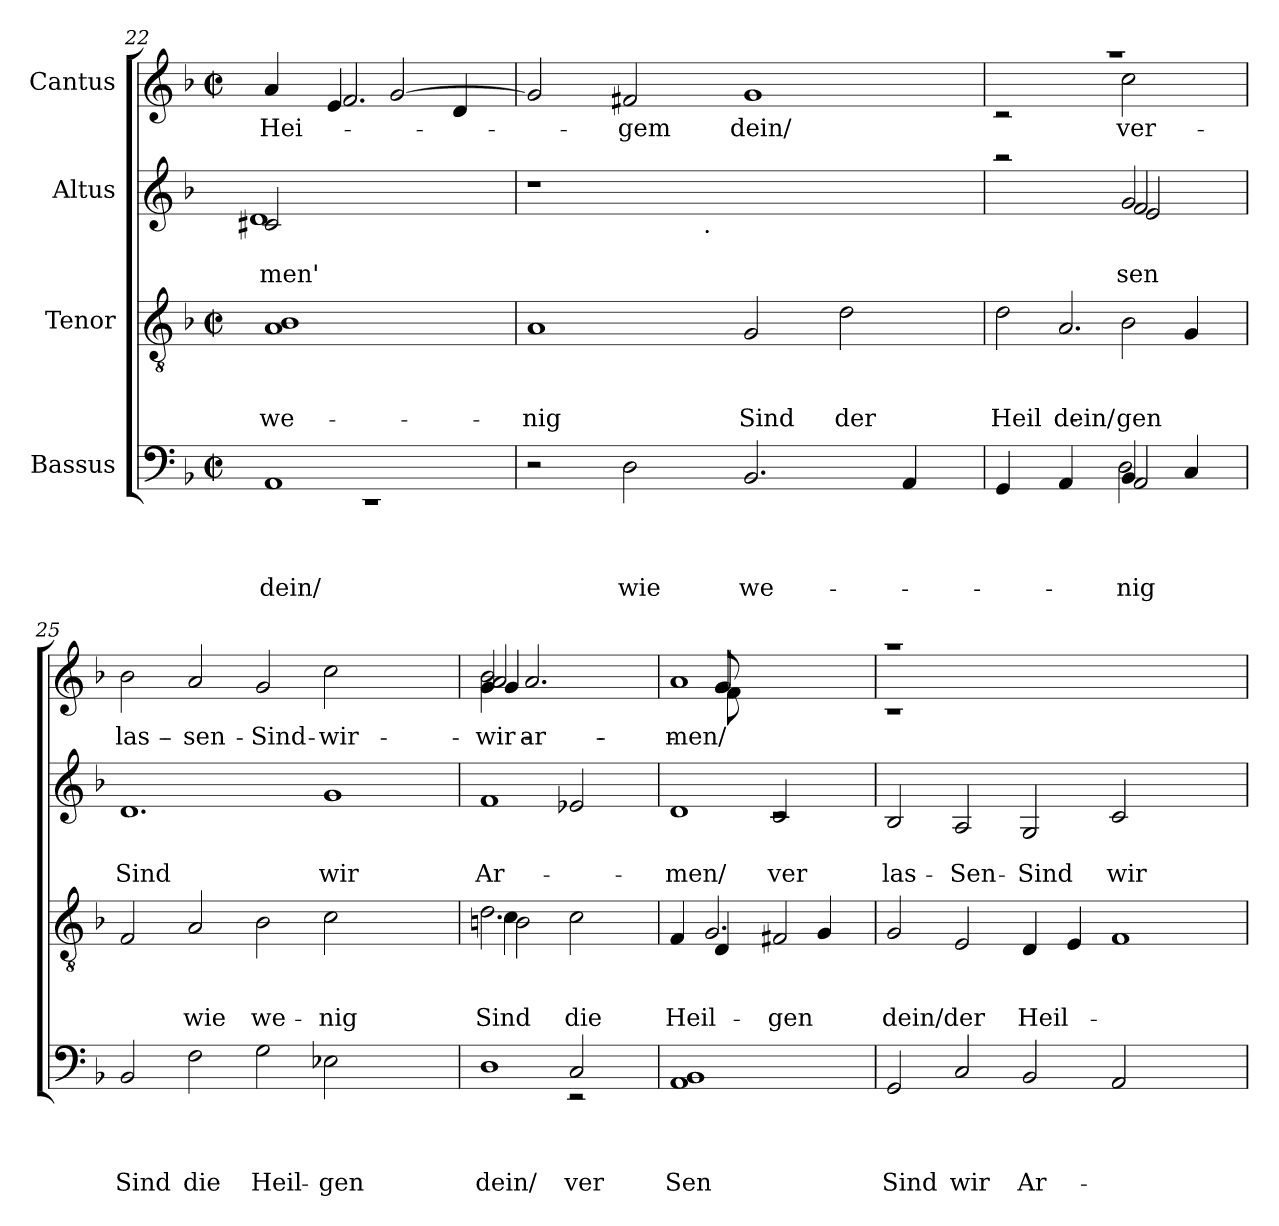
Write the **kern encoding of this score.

**kern	**text	**text	**text	**text	**kern	**text	**text	**text	**kern	**text	**text	**kern	**text
*part4	*part4	*part4	*part4	*part4	*part3	*part3	*part3	*part3	*part2	*part2	*part2	*part1	*part1
*staff4	*staff4	*staff4	*staff4	*staff4	*staff3	*staff3	*staff3	*staff3	*staff2	*staff2	*staff2	*staff1	*staff1
*I"Bassus	*	*	*	*	*I"Tenor	*	*	*	*I"Altus	*	*	*I"Cantus	*
*clefF4	*	*	*	*	*clefGv2	*	*	*	*clefG2	*	*	*clefG2	*
*k[b-]	*	*	*	*	*k[b-]	*	*	*	*k[b-]	*	*	*k[b-]	*
*F:	*	*	*	*	*F:	*	*	*	*F:	*	*	*F:	*
*M2/2	*	*	*	*	*M2/2	*	*	*	*	*	*	*M2/2	*
*met(c|)	*	*	*	*	*met(c|)	*	*	*	*	*	*	*met(c|)	*
=22	=22	=22	=22	=22	=22	=22	=22	=22	=22	=22	=22	=22	=22
!	!	!	!	!LO:LY:b	!	!	!	!LO:LY:b	!	!	!LO:LY:b	!	!LO:LY:b
*^	*	*	*	*	*	*	*	*	*^	*	*	*^	*
*	*	*	*	*	*	*	*	*	*	*	*	*	*	*	*^	*
1AA	1rEE	.	.	.	dein/	1A 1B-	.	.	we-	2c#X/	1d	.	-men'	4a/	4ryy	2.ryy	Hei-
.	.	.	.	.	.	.	.	.	.	.	.	.	.	4e/	2.f/	.	.
.	.	.	.	.	.	.	.	.	.	2ryy	.	.	.	[<2g/	.	.	.
.	.	.	.	.	.	.	.	.	.	.	.	.	.	.	.	4d/	.
*v	*v	*	*	*	*	*	*	*	*	*	*	*	*	*	*	*	*
!!LO:LB:g=z
=23	=23	=23	=23	=23	=23	=23	=23	=23	=23	=23	=23	=23	=23	=23	=23	=23
!	!	!	!	!	!	!	!	!LO:LY:b	!	!	!	!	!	!	!	!
*	*	*	*	*	*	*	*	*	*	*	*	*	*v	*v	*v	*
2r	.	.	.	.	1A	.	.	-nig	1r	2..ryy	.	.	2g/]	.
!	!	!	!	!LO:LY:b	!	!	!	!	!	!	!	!	!	!LO:LY:b
2D\	.	.	.	wie	.	.	.	.	.	.	.	.	2f#X/	-gem
!	!	!	!	!	!	!	!	!	!	!LO:TX:b:t=.	!	!	!	!
.	.	.	.	.	.	.	.	.	.	1ryy	.	.	.	.
!	!	!	!	!LO:LY:b	!	!	!	!LO:LY:b	!	!	!	!	!	!LO:LY:b
2.BB-/	.	.	.	we-	2G/	.	.	Sind	1ryy	.	.	.	1g	dein/
!	!	!	!	!	!	!	!	!LO:LY:b	!	!	!	!	!	!
.	.	.	.	.	2d\	.	.	der	.	.	.	.	.	.
4AA/	.	.	.	.	.	.	.	.	.	.	.	.	.	.
.	.	.	.	.	.	.	.	.	.	8ryy	.	.	.	.
=24	=24	=24	=24	=24	=24	=24	=24	=24	=24	=24	=24	=24	=24	=24
*^	*	*	*	*	*	*	*	*	*	*	*	*	*	*
*	*^	*	*	*	*	*	*	*	*	*	*	*	*	*	*
!	!	!	!	!	!	!	!	!	!	!LO:LY:b	!	!	!	!	!	!
*	*	*	*	*	*	*	*^	*	*	*	*	*^	*	*	*^	*
*	*	*	*	*	*	*	*	*^	*	*	*	*	*	*	*	*	*	*	*
4GG/	2ryy	2ryy	.	.	.	.	2d\	4ryy	2.ryy	.	.	Heil-	2raa	2ryy	2ryy	.	.	1raa	2rc	.
!	!	!	!	!	!	!	!	!	!	!	!	!LO:LY:b	!	!	!	!	!	!	!	!
4AA/	.	.	.	.	.	.	.	2.A/	.	.	.	dein/	.	.	.	.	.	.	.	.
!	!	!	!	!	!	!LO:LY:b	!	!	!	!	!	!LO:LY:b	!	!	!	!	!LO:LY:b	!	!	!
!	!	!	!	!	!	!	!	!	!	!	!	!	!	!	!	!	!LO:LY:b	!	!	!
!	!	!	!	!	!	!	!	!	!	!	!	!	!	!	!	!	!LO:LY:b:rj	!	!	!LO:LY:b
4BB-/	2D\	2AA/	.	.	.	-nig	2B-\	.	.	.	.	-gen	2g/	2f/	2e/	.	-sen	.	2cc\	ver-
4C/	.	.	.	.	.	.	.	.	4G/	.	.	.	.	.	.	.	.	.	.	.
*	*	*	*	*	*	*	*	*	*	*	*	*	*v	*v	*v	*	*	*	*	*
*v	*v	*v	*	*	*	*	*	*	*	*	*	*	*	*	*	*v	*v	*
=25	=25	=25	=25	=25	=25	=25	=25	=25	=25	=25	=25	=25	=25	=25	=25
!	!	!	!	!LO:LY:b	!	!	!	!	!	!	!	!	!LO:LY:b	!	!LO:LY:b
*	*	*	*	*	*v	*v	*v	*	*	*	*	*	*	*	*
2BB-/	.	.	.	Sind	2F/	.	.	.	1.d	.	Sind	2b-\	-las-
!	!	!	!	!LO:LY:b	!	!	!	!LO:LY:b	!	!	!	!	!LO:LY:b:rj
2F\	.	.	.	die	2A/	.	.	wie	.	.	.	2a/	-sen
!	!	!	!	!LO:LY:b	!	!	!	!LO:LY:b	!	!	!	!	!LO:LY:b
2G\	.	.	.	Heil-	2B-\	.	.	we-	.	.	.	2g/	Sind
!	!	!	!	!LO:LY:b:rj	!	!	!	!LO:LY:b	!	!	!LO:LY:b	!	!LO:LY:b
2E-X\	.	.	.	-gen	2c\	.	.	-nig	1g	.	wir	2cc\	wir
2ryy	.	.	.	.	2ryy	.	.	.	.	.	.	2ryy	.
=26	=26	=26	=26	=26	=26	=26	=26	=26	=26	=26	=26	=26	=26
!	!	!	!	!LO:LY:b	!	!	!	!LO:LY:b	!	!	!LO:LY:b	!	!LO:LY:b
*^	*	*	*	*	*^	*	*	*	*^	*	*	*^	*
*	*^	*	*	*	*	*	*^	*	*	*	*	*	*	*	*	*^	*
!	!	!	!	!	!	!	!	!	!	!	!	!	!	!	!	!	!	!	!	!LO:LY:b
*	*	*	*	*	*	*	*	*	*	*	*	*	*	*	*	*	*	*	*^	*
!	!	!	!	!	!	!	!	!	!	!	!	!	!	!	!	!	!	!	!	!	!LO:LY:b
1D	2ryy	2ryy	.	.	.	dein/	2.d\	4c\	2Bn\	.	.	Sind	1f	2ryy	.	Ar-	2b-\	2a/	4g/	4g/	wir
!	!	!	!	!	!	!	!	!	!	!	!	!	!	!	!	!	!	!	!	!	!LO:LY:b
.	.	.	.	.	.	.	.	2.ryy	.	.	.	.	.	.	.	.	.	.	2.ryy	2.a/	ar-
!	!	!	!	!	!	!LO:LY:b	!	!	!	!	!	!LO:LY:b	!	!	!	!	!	!	!	!	!
.	2rEE	2C/	.	.	.	ver-	.	.	2c\	.	.	die	.	2e-X/	.	.	2ryy	2ryy	.	.	.
.	.	.	.	.	.	.	4ryy	.	.	.	.	.	.	.	.	.	.	.	.	.	.
*v	*v	*v	*	*	*	*	*	*	*	*	*	*	*v	*v	*	*	*	*	*	*	*
=27	=27	=27	=27	=27	=27	=27	=27	=27	=27	=27	=27	=27	=27	=27	=27	=27	=27	=27
!	!	!	!	!LO:LY:b	!	!	!	!	!	!LO:LY:b	!	!	!LO:LY:b	!	!	!	!	!LO:LY:b
*	*	*	*	*	*	*	*	*	*	*	*^	*	*	*	*	*	*	*
*	*	*	*	*	*	*	*	*	*	*	*	*^	*	*	*	*	*	*	*
1AA 1BB-	.	.	.	-Sen	4F/	4ryy	2.ryy	.	.	Heil-	1d	2ryy	2ryy	.	-men/	4ryy	4ryy	4ryy	1a	-men/
.	.	.	.	.	4D/	2.G/	.	.	.	.	.	.	.	.	.	8g/	8f\	2g/	.	.
.	.	.	.	.	.	.	.	.	.	.	.	.	.	.	.	2ryy	2ryy	.	.	.
!	!	!	!	!	!	!	!	!	!	!LO:LY:b	!	!	!	!	!LO:LY:b	!	!	!	!	!
.	.	.	.	.	2F#X/	.	.	.	.	-gen	.	2rc	2c/	.	ver-	.	.	.	.	.
.	.	.	.	.	.	.	4G/	.	.	.	.	.	.	.	.	.	.	4ryy	.	.
.	.	.	.	.	.	.	.	.	.	.	.	.	.	.	.	8ryy	8ryy	.	.	.
*	*	*	*	*	*v	*v	*v	*	*	*	*	*	*	*	*	*	*v	*v	*v	*
*	*	*	*	*	*	*	*	*	*v	*v	*v	*	*	*	*	*
!!LO:LB:g=z
=28	=28	=28	=28	=28	=28	=28	=28	=28	=28	=28	=28	=28	=28	=28
!	!	!	!	!LO:LY:b	!	!	!	!LO:LY:b	!	!	!LO:LY:b	!	!	!
2GG/	.	.	.	Sind	2G/	.	.	dein/der	2B-/	.	-las-	1raa	1rc	.
!	!	!	!	!LO:LY:b	!	!	!	!	!	!	!LO:LY:b	!	!	!
2C/	.	.	.	wir	2E/	.	.	.	2A/	.	-Sen-	.	.	.
!	!	!	!	!LO:LY:b	!	!	!	!LO:LY:b	!	!	!LO:LY:b	!	!	!
2BB-/	.	.	.	Ar-	4D/	.	.	Heil-	2G/	.	-Sind	1.ryy	1.ryy	.
.	.	.	.	.	4E/	.	.	.	.	.	.	.	.	.
!	!	!	!	!	!	!	!	!	!	!	!LO:LY:b	!	!	!
2AA/	.	.	.	.	1F	.	.	.	2c/	.	wir	.	.	.
2ryy	.	.	.	.	.	.	.	.	2ryy	.	.	.	.	.
*	*	*	*	*	*	*	*	*	*	*	*	*v	*v	*
=	=	=	=	=	=	=	=	=	=	=	=	=	=
*-	*-	*-	*-	*-	*-	*-	*-	*-	*-	*-	*-	*-	*-
